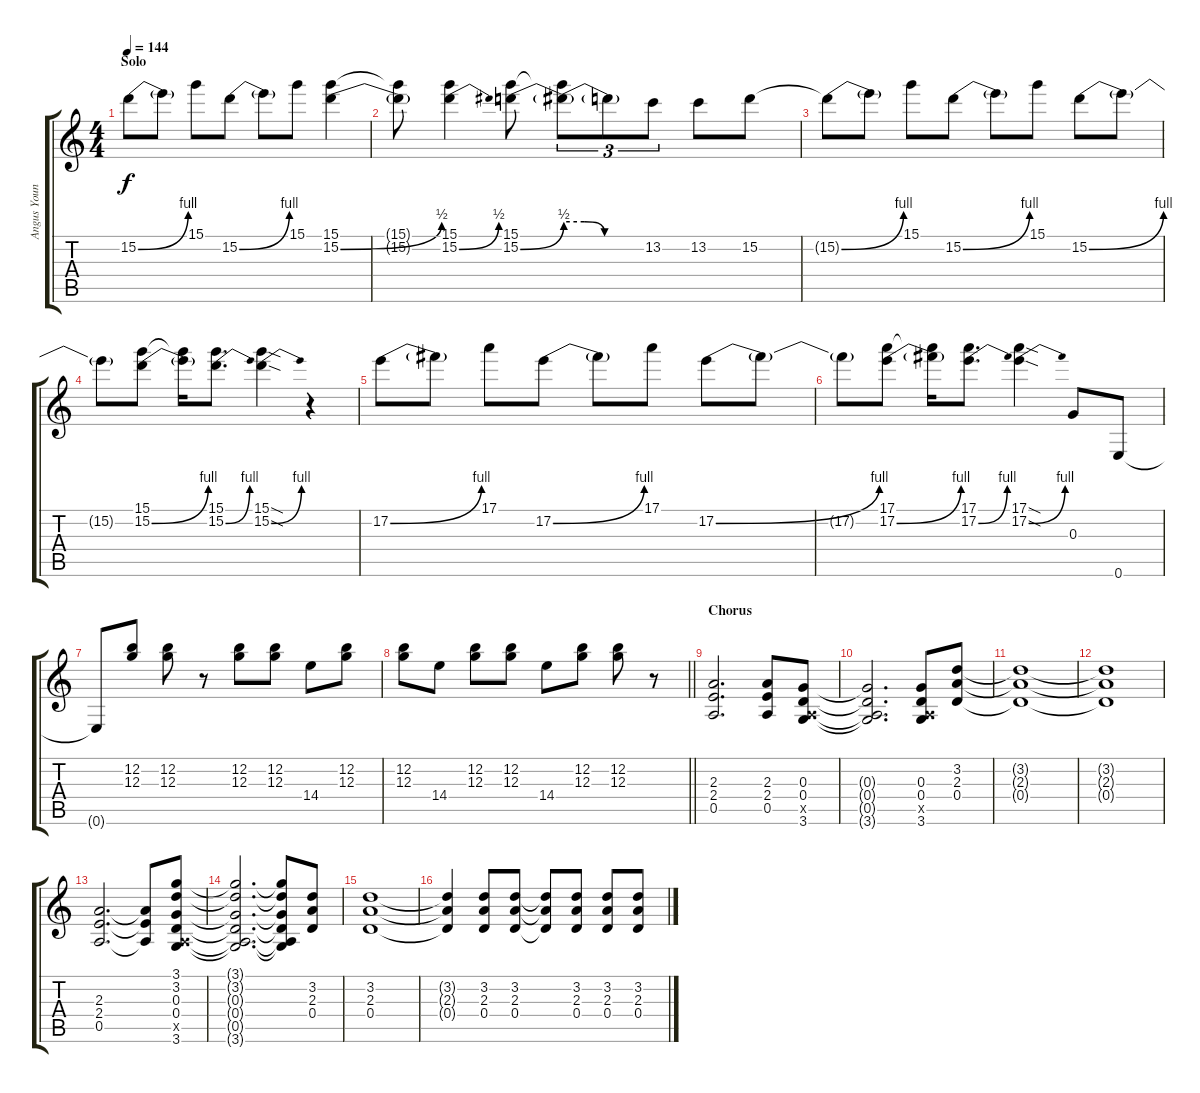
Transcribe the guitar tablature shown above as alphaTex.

\track ("Angus Young" "Angus Youn") {instrument overdrivenguitar}
\staff {score tabs}
\tuning (E4 B3 G3 D3 A2 E2) {hide}
\ts (4 4)
\section ("" "Solo")
\tempo 144
\clef g2
\ks c
15.2{be (bend 0 0 60 4)}.8{dy f} 15.2{t}.8 15.1.8 15.2{be (bend 0 0 60 4)}.8 15.2{t}.8 15.1.8 (15.1 15.2{be (bend 0 0 60 2)}).4 |
(15.1{t} 15.2{t}).8 (15.1 15.2{be (bend 0 0 60 2)}).4 (15.1 15.2{be (bend 0 0 60 2)}).8 (15.1{t} 15.2{be (custom 0 2 15 2 30 0 60 0) t}).8{tu (3 2)} 15.2{t}.8{tu (3 2)} 13.2.8{tu (3 2)} 13.2.8 15.2.8 |
15.2{be (bend 0 0 60 4) t}.8 15.2{t}.8 15.1.8 15.2{be (bend 0 0 60 4)}.8 15.2{t}.8 15.1.8 15.2{be (bend 0 0 60 4)}.8 15.2{t}.8 |
15.2{t}.8 (15.1 15.2{be (bend 0 0 60 4)}).8 (15.1{t} 15.2{t}).16 (15.1 15.2{be (bend 0 0 60 4)}).8{d} (15.1{sod} 15.2{be (bend 0 0 60 4) sod}).4 r.4 |
17.2{be (bend 0 0 60 4)}.8 17.2{t}.8 17.1.8 17.2{be (bend 0 0 60 4)}.8 17.2{t}.8 17.1.8 17.2{be (bend 0 0 60 4)}.8 17.2{t}.8 |
17.2{t}.8 (17.1 17.2{be (bend 0 0 60 4)}).8 (17.1{t} 17.2{t}).16 (17.1 17.2{be (bend 0 0 60 4)}).8{d} (17.1{sod} 17.2{be (bend 0 0 60 4) sod}).4 0.3.8 0.6.8 |
0.6{t}.8 (12.2 12.3).8 (12.2 12.3).8 r.8 (12.2 12.3).8 (12.2 12.3).8 14.4.8 (12.2 12.3).8 |
\barLineRight lightlight
(12.2 12.3).8 14.4.8 (12.2 12.3).8 (12.2 12.3).8 14.4.8 (12.2 12.3).8 (12.2 12.3).8 r.8 |
\section ("" "Chorus")
(2.3 2.4 0.5).2{d} (2.3 2.4 0.5).8 (0.3 0.4 0.5{x} 3.6).8 |
(0.3{t} 0.4{t} 0.5{t} 3.6{t}).2{d} (0.3 0.4 0.5{x} 3.6).8 (3.2 2.3 0.4).8 |
(3.2{t} 2.3{t} 0.4{t}).1 |
(3.2{t} 2.3{t} 0.4{t}).1 |
(2.3 2.4 0.5).2{d} (2.3{t} 2.4{t} 0.5{t}).8 (3.1 3.2 0.3 0.4 0.5{x} 3.6).8 |
(3.1{t} 3.2{t} 0.3{t} 0.4{t} 0.5{t} 3.6{t}).2{d} (3.1{t} 3.2{t} 0.3{t} 0.4{t} 0.5{t} 3.6{t}).8 (3.2 2.3 0.4).8 |
(3.2 2.3 0.4).1 |
(3.2{t} 2.3{t} 0.4{t}).4 (3.2 2.3 0.4).8 (3.2 2.3 0.4).8 (3.2{t} 2.3{t} 0.4{t}).8 (3.2 2.3 0.4).8 (3.2 2.3 0.4).8 (3.2 2.3 0.4).8
